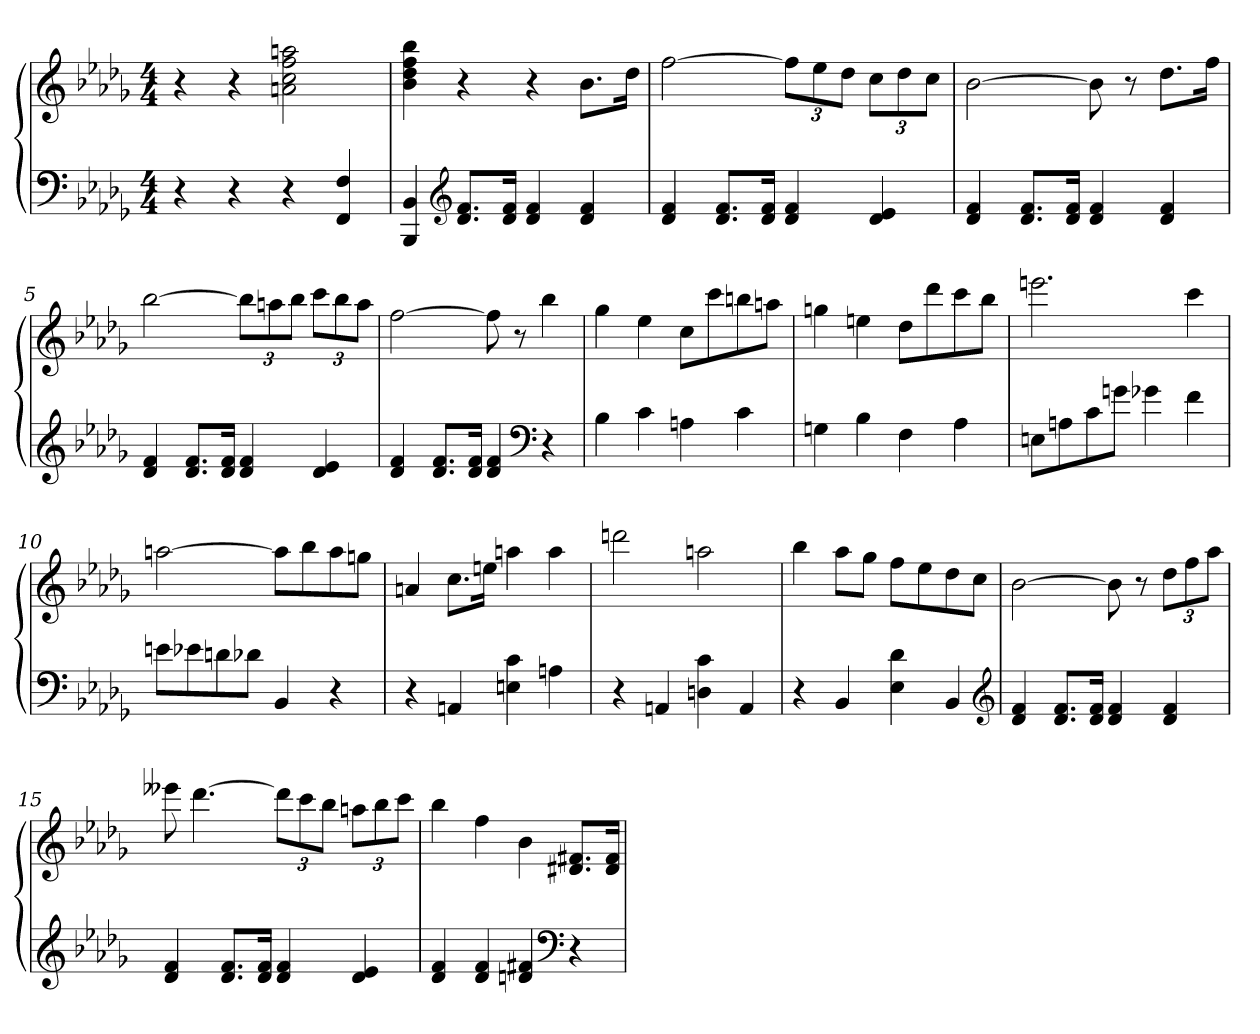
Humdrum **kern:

**kern	**kern
*part1	*part1
*staff2	*staff1
*clefF4	*clefG2
*k[b-e-a-d-g-]	*k[b-e-a-d-g-]
*b-:	*b-:
*M4/4	*M4/4
=1	=1
4r	4r
4r	4r
4r	2an\ 2cc\ 2ff\ 2aan\
4FF/ 4F/	.
=2	=2
4BBB-/ 4BB-/	4b-\ 4dd-\ 4ff\ 4bb-\
*clefG2	*
8.d-/ 8.f/L	4r
16d-/ 16f/Jk	.
4d-/ 4f/	4r
4d-/ 4f/	8.b-\L
.	16dd-\Jk
=3	=3
4d-/ 4f/	[2ff\
8.d-/ 8.f/L	.
16d-/ 16f/Jk	.
4d-/ 4f/	12ff\L]
.	12ee-\
.	12dd-\J
4d-/ 4e-/	12cc\L
.	12dd-\
.	12cc\J
=4	=4
4d-/ 4f/	[2b-\
8.d-/ 8.f/L	.
16d-/ 16f/Jk	.
4d-/ 4f/	8b-\]
.	8r
4d-/ 4f/	8.dd-\L
.	16ff\Jk
=5	=5
4d-/ 4f/	[2bb-\
8.d-/ 8.f/L	.
16d-/ 16f/Jk	.
4d-/ 4f/	12bb-\L]
.	12aan\
.	12bb-\J
4d-/ 4e-/	12ccc\L
.	12bb-\
.	12aa\J
=6	=6
4d-/ 4f/	[2ff\
8.d-/ 8.f/L	.
16d-/ 16f/Jk	.
4d-/ 4f/	8ff\]
.	8r
*clefF4	*
4r	4bb-\
=7	=7
4B-\	4gg-\
4c\	4ee-\
4An\	8cc\L
.	8ccc\
4c\	8bbn\
.	8aan\J
=8	=8
4Gn\	4ggn\
4B-\	4een\
4F\	8dd-\L
.	8ddd-\
4A-\	8ccc\
.	8bb-\J
=9	=9
8En\L	2.eeen\
8An\	.
8c\	.
8gn\J	.
4g-X\	.
4f\	4ccc\
=10	=10
8en\L	[2aan\
8e-X\	.
8dn\	.
8d-X\J	.
4BB-/	8aa\L]
.	8bb-\
4r	8aa\
.	8ggn\J
=11	=11
4r	4an/
4AAn/	8.cc\L
.	16een\Jk
4En\ 4c\	4aan\
4An\	4aa\
=12	=12
4r	2dddn\
4AAn/	.
4Dn\ 4c\	2aan\
4AA/	.
=13	=13
4r	4bb-\
4BB-/	8aa-\L
.	8gg-\J
4E-\ 4d-\	8ff\L
.	8ee-\
4BB-/	8dd-\
.	8cc\J
*clefG2	*
=14	=14
4d-/ 4f/	[2b-\
8.d-/ 8.f/L	.
16d-/ 16f/Jk	.
4d-/ 4f/	8b-\]
.	8r
4d-/ 4f/	12dd-\L
.	12ff\
.	12aa-\J
=15	=15
4d-/ 4f/	8eee--X\
.	[4.ddd-\
8.d-/ 8.f/L	.
16d-/ 16f/Jk	.
4d-/ 4f/	12ddd-\L]
.	12ccc\
.	12bb-\J
4d-/ 4e-/	12aan\L
.	12bb-\
.	12ccc\J
=16	=16
4d-/ 4f/	4bb-\
4d-/ 4f/	4ff\
4dn/ 4f#X/	4b-\
*clefF4	*
4r	8.d#X/ 8.f#X/L
.	16d#/ 16f#/Jk
=	=
*-	*-
